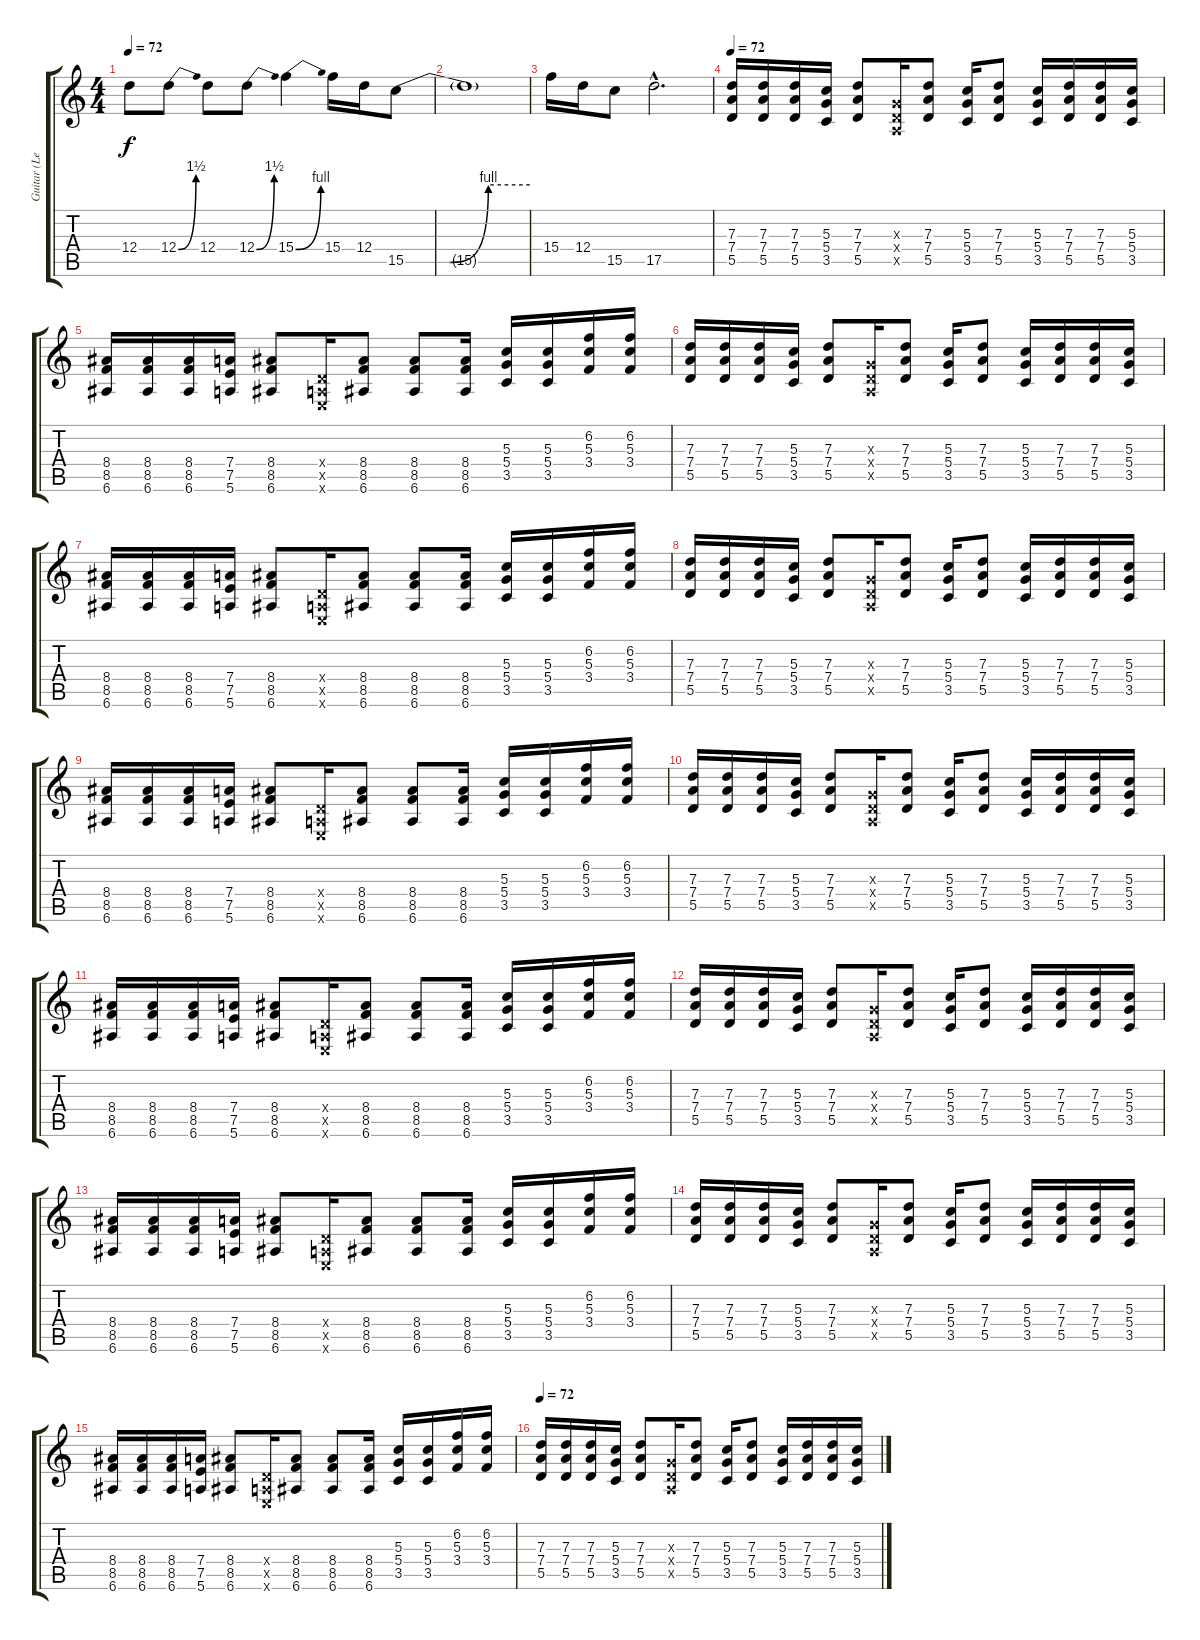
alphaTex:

\track ("Guitar (Left)" "Guitar (Le") {instrument overdrivenguitar}
\staff {score tabs}
\tuning (E4 B3 G3 D3 A2 E2) {hide}
\ts (4 4)
\tempo 72
\clef g2
\ks c
12.4.8{dy f} 12.4{be (bend 0 0 60 6)}.8 12.4.8 12.4{be (bend 0 0 60 6)}.8 15.4{be (bend 0 0 60 4)}.4 15.4.16 12.4.16 15.5{be (custom 0 0 21 0 40 4 60 4)}.8 |
15.5{t}.1 |
15.4.16 12.4.16 15.5.8 17.5{hac}.2{d} |
\tempo 72
(7.3 7.4 5.5).16{volume 16 balance 0} (7.3 7.4 5.5).16 (7.3 7.4 5.5).16 (5.3 5.4 3.5).16 (7.3 7.4 5.5).8 (0.3{x} 0.4{x} 0.5{x}).16 (7.3 7.4 5.5).8 (5.3 5.4 3.5).16 (7.3 7.4 5.5).8 (5.3 5.4 3.5).16 (7.3 7.4 5.5).16 (7.3 7.4 5.5).16 (5.3 5.4 3.5).16 |
(8.4 8.5 6.6).16 (8.4 8.5 6.6).16 (8.4 8.5 6.6).16 (7.4 7.5 5.6).16 (8.4 8.5 6.6).8 (0.4{x} 0.5{x} 0.6{x}).16 (8.4 8.5 6.6).8 (8.4 8.5 6.6).8 (8.4 8.5 6.6).16 (5.3 5.4 3.5).16 (5.3 5.4 3.5).16 (6.2 5.3 3.4).16 (6.2 5.3 3.4).16 |
(7.3 7.4 5.5).16 (7.3 7.4 5.5).16 (7.3 7.4 5.5).16 (5.3 5.4 3.5).16 (7.3 7.4 5.5).8 (0.3{x} 0.4{x} 0.5{x}).16 (7.3 7.4 5.5).8 (5.3 5.4 3.5).16 (7.3 7.4 5.5).8 (5.3 5.4 3.5).16 (7.3 7.4 5.5).16 (7.3 7.4 5.5).16 (5.3 5.4 3.5).16 |
(8.4 8.5 6.6).16 (8.4 8.5 6.6).16 (8.4 8.5 6.6).16 (7.4 7.5 5.6).16 (8.4 8.5 6.6).8 (0.4{x} 0.5{x} 0.6{x}).16 (8.4 8.5 6.6).8 (8.4 8.5 6.6).8 (8.4 8.5 6.6).16 (5.3 5.4 3.5).16 (5.3 5.4 3.5).16 (6.2 5.3 3.4).16 (6.2 5.3 3.4).16 |
(7.3 7.4 5.5).16 (7.3 7.4 5.5).16 (7.3 7.4 5.5).16 (5.3 5.4 3.5).16 (7.3 7.4 5.5).8 (0.3{x} 0.4{x} 0.5{x}).16 (7.3 7.4 5.5).8 (5.3 5.4 3.5).16 (7.3 7.4 5.5).8 (5.3 5.4 3.5).16 (7.3 7.4 5.5).16 (7.3 7.4 5.5).16 (5.3 5.4 3.5).16 |
(8.4 8.5 6.6).16 (8.4 8.5 6.6).16 (8.4 8.5 6.6).16 (7.4 7.5 5.6).16 (8.4 8.5 6.6).8 (0.4{x} 0.5{x} 0.6{x}).16 (8.4 8.5 6.6).8 (8.4 8.5 6.6).8 (8.4 8.5 6.6).16 (5.3 5.4 3.5).16 (5.3 5.4 3.5).16 (6.2 5.3 3.4).16 (6.2 5.3 3.4).16 |
(7.3 7.4 5.5).16 (7.3 7.4 5.5).16 (7.3 7.4 5.5).16 (5.3 5.4 3.5).16 (7.3 7.4 5.5).8 (0.3{x} 0.4{x} 0.5{x}).16 (7.3 7.4 5.5).8 (5.3 5.4 3.5).16 (7.3 7.4 5.5).8 (5.3 5.4 3.5).16 (7.3 7.4 5.5).16 (7.3 7.4 5.5).16 (5.3 5.4 3.5).16 |
(8.4 8.5 6.6).16 (8.4 8.5 6.6).16 (8.4 8.5 6.6).16 (7.4 7.5 5.6).16 (8.4 8.5 6.6).8 (0.4{x} 0.5{x} 0.6{x}).16 (8.4 8.5 6.6).8 (8.4 8.5 6.6).8 (8.4 8.5 6.6).16 (5.3 5.4 3.5).16 (5.3 5.4 3.5).16 (6.2 5.3 3.4).16 (6.2 5.3 3.4).16 |
(7.3 7.4 5.5).16 (7.3 7.4 5.5).16 (7.3 7.4 5.5).16 (5.3 5.4 3.5).16 (7.3 7.4 5.5).8 (0.3{x} 0.4{x} 0.5{x}).16 (7.3 7.4 5.5).8 (5.3 5.4 3.5).16 (7.3 7.4 5.5).8 (5.3 5.4 3.5).16 (7.3 7.4 5.5).16 (7.3 7.4 5.5).16 (5.3 5.4 3.5).16 |
(8.4 8.5 6.6).16 (8.4 8.5 6.6).16 (8.4 8.5 6.6).16 (7.4 7.5 5.6).16 (8.4 8.5 6.6).8 (0.4{x} 0.5{x} 0.6{x}).16 (8.4 8.5 6.6).8 (8.4 8.5 6.6).8 (8.4 8.5 6.6).16 (5.3 5.4 3.5).16 (5.3 5.4 3.5).16 (6.2 5.3 3.4).16 (6.2 5.3 3.4).16 |
(7.3 7.4 5.5).16 (7.3 7.4 5.5).16 (7.3 7.4 5.5).16 (5.3 5.4 3.5).16 (7.3 7.4 5.5).8 (0.3{x} 0.4{x} 0.5{x}).16 (7.3 7.4 5.5).8 (5.3 5.4 3.5).16 (7.3 7.4 5.5).8 (5.3 5.4 3.5).16 (7.3 7.4 5.5).16 (7.3 7.4 5.5).16 (5.3 5.4 3.5).16 |
(8.4 8.5 6.6).16 (8.4 8.5 6.6).16 (8.4 8.5 6.6).16 (7.4 7.5 5.6).16 (8.4 8.5 6.6).8 (0.4{x} 0.5{x} 0.6{x}).16 (8.4 8.5 6.6).8 (8.4 8.5 6.6).8 (8.4 8.5 6.6).16 (5.3 5.4 3.5).16 (5.3 5.4 3.5).16 (6.2 5.3 3.4).16 (6.2 5.3 3.4).16 |
\tempo 72
(7.3 7.4 5.5).16 (7.3 7.4 5.5).16 (7.3 7.4 5.5).16 (5.3 5.4 3.5).16 (7.3 7.4 5.5).8 (0.3{x} 0.4{x} 0.5{x}).16 (7.3 7.4 5.5).8 (5.3 5.4 3.5).16 (7.3 7.4 5.5).8 (5.3 5.4 3.5).16 (7.3 7.4 5.5).16 (7.3 7.4 5.5).16 (5.3 5.4 3.5).16
